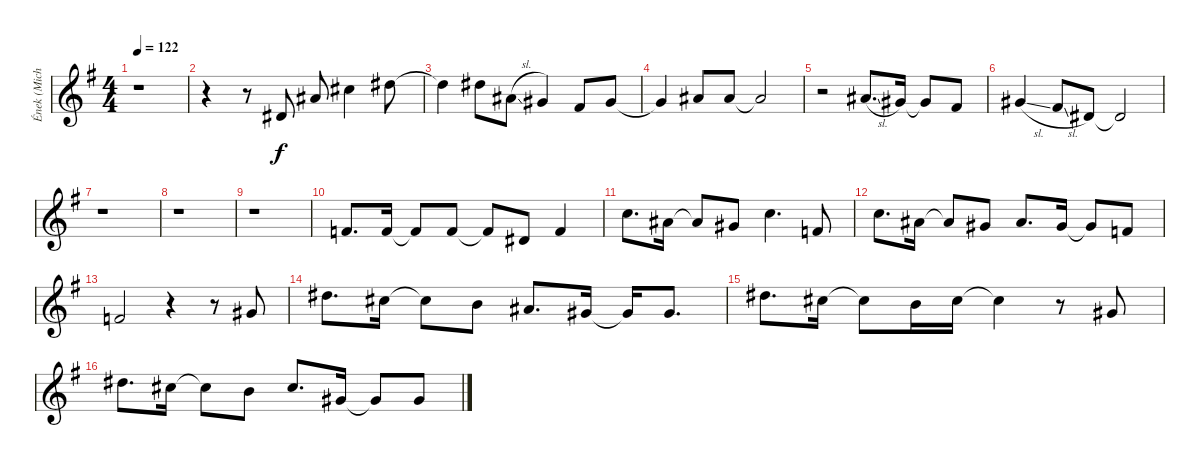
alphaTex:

\track ("Ének (Michael Vescera)" "Ének (Mich") {instrument tenorsax}
\staff {score}
\tuning (E4 B3 G3 D3 A2 E2) {hide}
\ts (4 4)
\tempo 122
\clef g2
\ks g
r.1{dy f} |
r.4 r.8 4.2.8 6.1.8 9.1.4 11.1.8 |
11.1{t}.4 11.1.8 6.1{sl}.8 4.1.4 2.1.8 4.1.8 |
4.1{t}.4 6.1.8 6.1.8 6.1{t}.2 |
r.2 6.1{sl}.8{d} 4.1.16 4.1{t}.8 2.1.8 |
9.2{sl}.4 7.2{sl}.8 4.2.8 4.2{t}.2 |
r.1 |
r.1 |
r.1 |
1.1.8{d} 1.1.16 1.1{t}.8 1.1.8 1.1{t}.8 4.2.8 1.1.4 |
8.1.8{d} 6.1.16 6.1{t}.8 4.1.8 8.1.4{d} 1.1.8 |
8.1.8{d} 6.1.16 6.1{t}.8 4.1.8 6.1.8{d} 4.1.16 4.1{t}.8 1.1.8 |
1.1.2 r.4 r.8 4.1.8 |
11.1.8{d} 9.1.16 9.1{t}.8 7.1.8 6.1.8{d} 4.1.16 4.1{t}.16 4.1.8{d} |
11.1.8{d} 9.1.16 9.1{t}.8 7.1.16 9.1.16 9.1{t}.4 r.8 4.1.8 |
11.1.8{d} 9.1.16 9.1{t}.8 7.1.8 9.1.8{d} 4.1.16 4.1{t}.8 4.1.8
